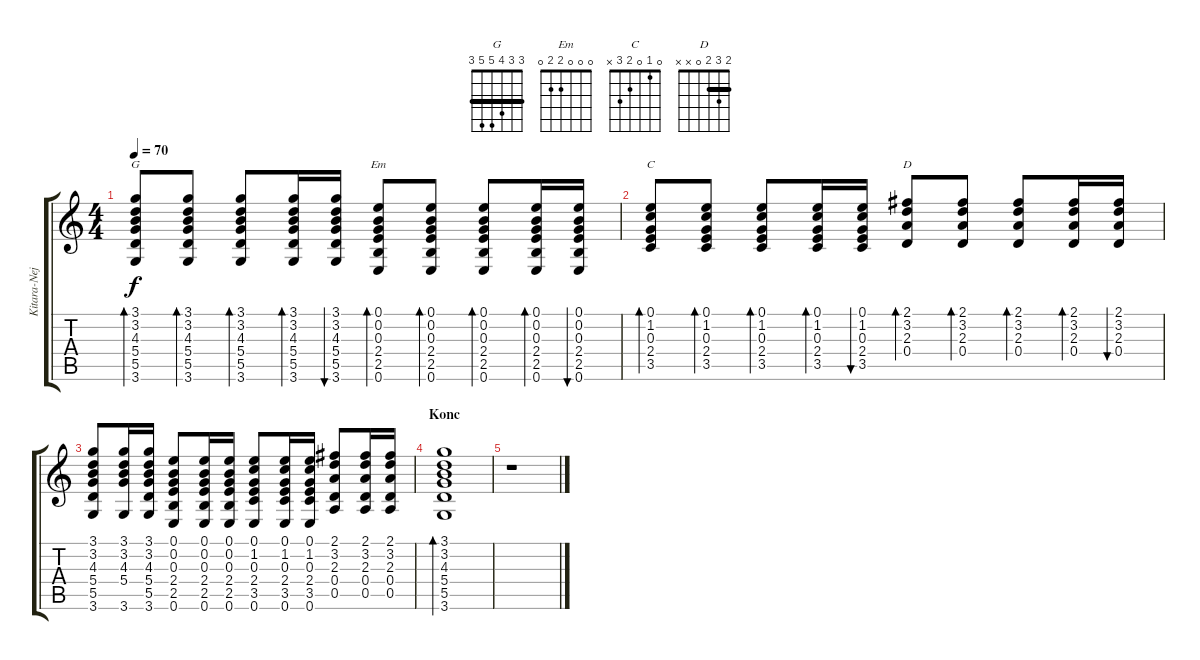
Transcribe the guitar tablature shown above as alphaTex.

\track ("Kitara-Nejc" "Kitara-Nej") {instrument acousticguitarnylon}
\staff {score tabs}
\tuning (E4 B3 G3 D3 A2 E2) {hide}
\chord ("G" 3 3 4 5 5 3) {barre 3}
\chord ("Em" 0 0 0 2 2 0)
\chord ("C" 0 1 0 2 3 x)
\chord ("D" 2 3 2 0 x x) {barre 2}
\ts (4 4)
\tempo 70
\clef g2
\ks c
(3.1 3.2 4.3 5.4 5.5 3.6).8{bd 30 ch "G" dy f} (3.1 3.2 4.3 5.4 5.5 3.6).8{bd 30} (3.1 3.2 4.3 5.4 5.5 3.6).8{bd 30} (3.1 3.2 4.3 5.4 5.5 3.6).16{bd 30} (3.1 3.2 4.3 5.4 5.5 3.6).16{bu 30} (0.1 0.2 0.3 2.4 2.5 0.6).8{bd 30 ch "Em"} (0.1 0.2 0.3 2.4 2.5 0.6).8{bd 30} (0.1 0.2 0.3 2.4 2.5 0.6).8{bd 30} (0.1 0.2 0.3 2.4 2.5 0.6).16{bd 30} (0.1 0.2 0.3 2.4 2.5 0.6).16{bu 30} |
(0.1 1.2 0.3 2.4 3.5).8{bd 30 ch "C"} (0.1 1.2 0.3 2.4 3.5).8{bd 30} (0.1 1.2 0.3 2.4 3.5).8{bd 30} (0.1 1.2 0.3 2.4 3.5).16{bd 30} (0.1 1.2 0.3 2.4 3.5).16{bu 30} (2.1 3.2 2.3 0.4).8{bd 30 ch "D"} (2.1 3.2 2.3 0.4).8{bd 30} (2.1 3.2 2.3 0.4).8{bd 30} (2.1 3.2 2.3 0.4).16{bd 30} (2.1 3.2 2.3 0.4).16{bu 30} |
(3.1 3.2 4.3 5.4 5.5 3.6).8 (3.1 3.2 4.3 5.4 3.6).16 (3.1 3.2 4.3 5.4 5.5 3.6).16 (0.1 0.2 0.3 2.4 2.5 0.6).8 (0.1 0.2 0.3 2.4 2.5 0.6).16 (0.1 0.2 0.3 2.4 2.5 0.6).16 (0.1 1.2 0.3 2.4 3.5 0.6).8 (0.1 1.2 0.3 2.4 3.5 0.6).16 (0.1 1.2 0.3 2.4 3.5 0.6).16 (2.1 3.2 2.3 0.4 0.5).8 (2.1 3.2 2.3 0.4 0.5).16 (2.1 3.2 2.3 0.4 0.5).16 |
\section ("" "Konc")
(3.1 3.2 4.3 5.4 5.5 3.6).1{bd 120} |
r.1
